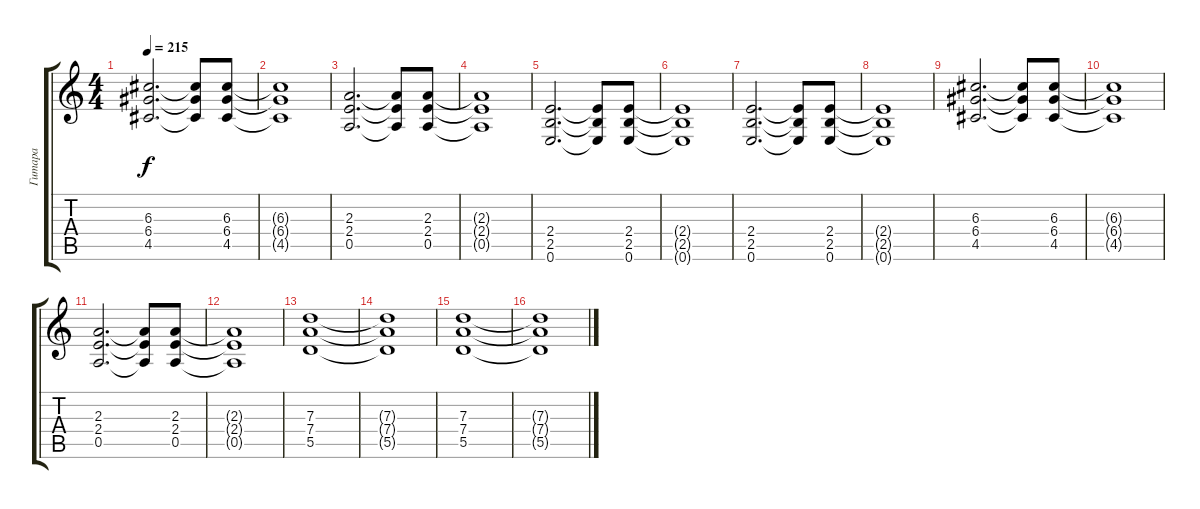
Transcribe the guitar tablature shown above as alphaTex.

\track ("Гитара" "Гитара") {instrument acousticguitarsteel}
\staff {score tabs}
\tuning (E4 B3 G3 D3 A2 E2) {hide}
\ts (4 4)
\tempo 215
\clef g2
\ks c
(6.3 6.4 4.5).2{d dy f} (6.3{t} 6.4{t} 4.5{t}).8 (6.3 6.4 4.5).8 |
(6.3{t} 6.4{t} 4.5{t}).1 |
(2.3 2.4 0.5).2{d} (2.3{t} 2.4{t} 0.5{t}).8 (2.3 2.4 0.5).8 |
(2.3{t} 2.4{t} 0.5{t}).1 |
(2.4 2.5 0.6).2{d} (2.4{t} 2.5{t} 0.6{t}).8 (2.4 2.5 0.6).8 |
(2.4{t} 2.5{t} 0.6{t}).1 |
(2.4 2.5 0.6).2{d} (2.4{t} 2.5{t} 0.6{t}).8 (2.4 2.5 0.6).8 |
(2.4{t} 2.5{t} 0.6{t}).1 |
(6.3 6.4 4.5).2{d} (6.3{t} 6.4{t} 4.5{t}).8 (6.3 6.4 4.5).8 |
(6.3{t} 6.4{t} 4.5{t}).1 |
(2.3 2.4 0.5).2{d} (2.3{t} 2.4{t} 0.5{t}).8 (2.3 2.4 0.5).8 |
(2.3{t} 2.4{t} 0.5{t}).1 |
(7.3 7.4 5.5).1 |
(7.3{t} 7.4{t} 5.5{t}).1 |
(7.3 7.4 5.5).1 |
(7.3{t} 7.4{t} 5.5{t}).1
